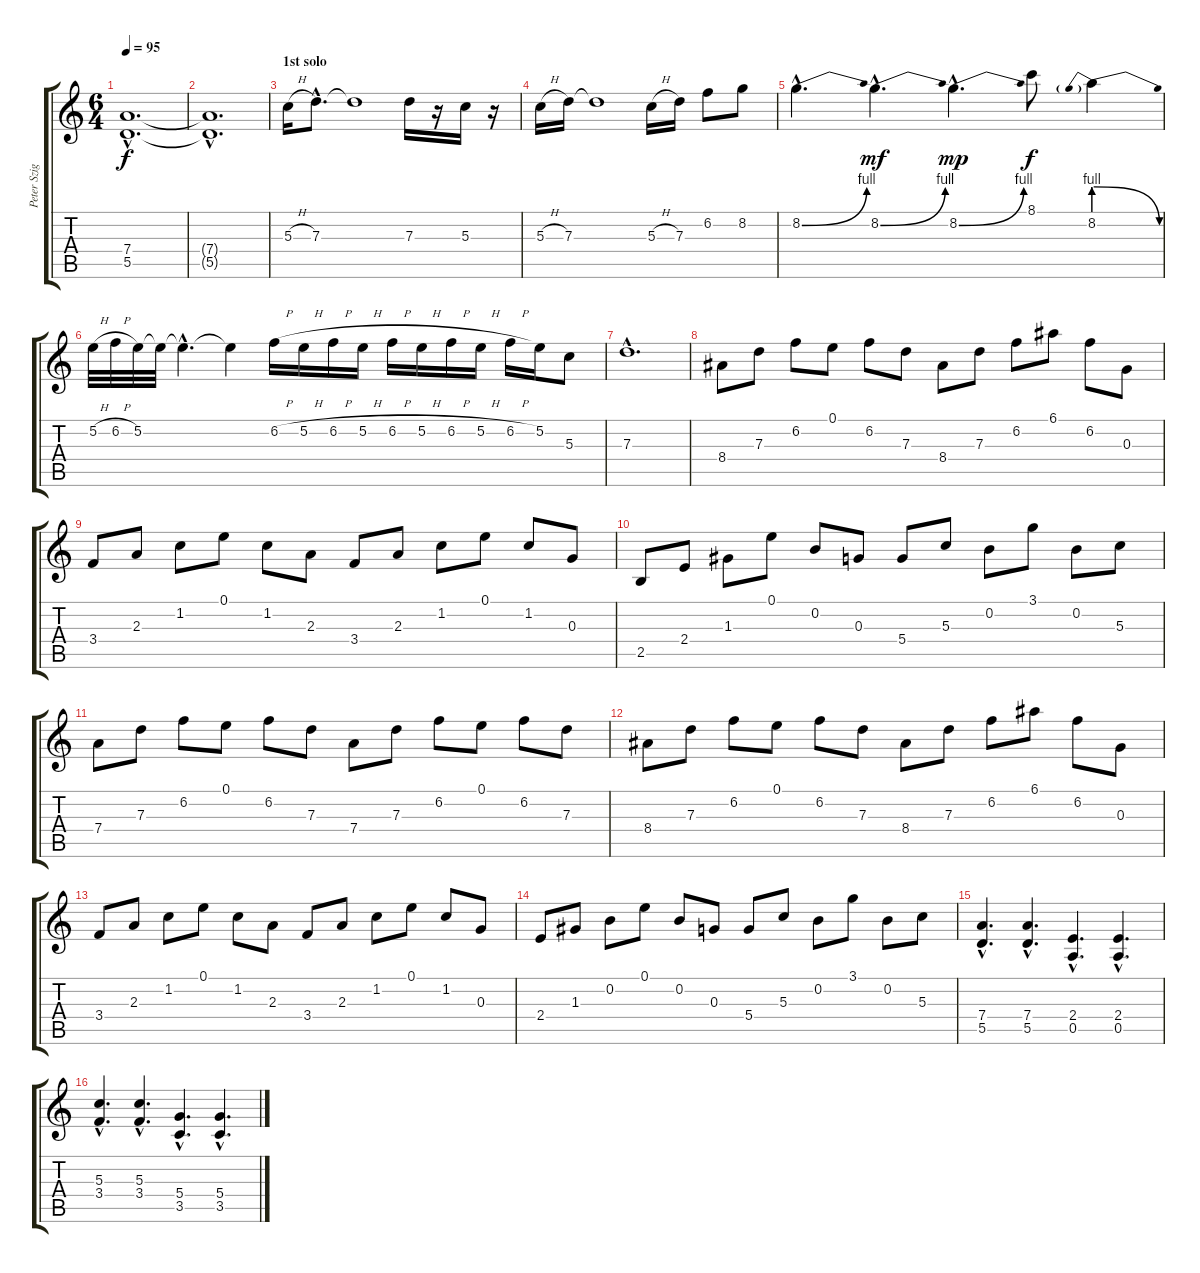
\track ("Peter Szigeti" "Peter Szig") {instrument electricguitarclean}
\staff {score tabs}
\tuning (E4 B3 G3 D3 A2 E2) {hide}
\ts (6 4)
\tempo 95
\clef g2
\ks c
(7.4{hac} 5.5{hac}).1{d dy f volume 5} |
(7.4{hac t} 5.5{hac t}).1{d} |
\section ("" "1st solo")
5.3{h}.16{volume 14 instrument distortionguitar} 7.3{hac}.8{d volume 7} 7.3{t}.1 7.3.16{volume 14} r.16 5.3.16 r.16 |
5.3{h}.16 7.3.16{volume 7} 7.3{t}.1 5.3{h}.16{volume 14} 7.3.16 6.2.8 8.2.8 |
8.2{be (bend 0 0 60 4) hac}.4{d} 8.2{be (bend 0 0 60 4) hac}.4{d dy mf} 8.2{be (bend 0 0 60 4) hac}.4{d dy mp} 8.1.8{dy f} 8.2{be (prebendrelease 0 4 60 0)}.4 |
5.2{h}.32 6.2{h}.32 5.2.32 5.2{t}.32 5.2{hac t}.4{d} 5.2{t}.4 6.2{h}.16 5.2{h}.16 6.2{h}.16 5.2{h}.16 6.2{h}.16 5.2{h}.16 6.2{h}.16 5.2{h}.16 6.2{h}.16 5.2.16 5.3.8 |
7.3{hac}.1{d volume 2} |
8.4.8{volume 14 instrument electricguitarclean} 7.3.8 6.2.8 0.1.8 6.2.8 7.3.8 8.4.8 7.3.8 6.2.8 6.1.8 6.2.8 0.3.8 |
3.4.8 2.3.8 1.2.8 0.1.8 1.2.8 2.3.8 3.4.8 2.3.8 1.2.8 0.1.8 1.2.8 0.3.8 |
2.5.8 2.4.8 1.3.8 0.1.8 0.2.8 0.3.8 5.4.8 5.3.8 0.2.8 3.1.8 0.2.8 5.3.8 |
7.4.8 7.3.8 6.2.8 0.1.8 6.2.8 7.3.8 7.4.8 7.3.8 6.2.8 0.1.8 6.2.8 7.3.8 |
8.4.8 7.3.8 6.2.8 0.1.8 6.2.8 7.3.8 8.4.8 7.3.8 6.2.8 6.1.8 6.2.8 0.3.8 |
3.4.8 2.3.8 1.2.8 0.1.8 1.2.8 2.3.8 3.4.8 2.3.8 1.2.8 0.1.8 1.2.8 0.3.8 |
2.4.8 1.3.8 0.2.8 0.1.8 0.2.8 0.3.8 5.4.8 5.3.8 0.2.8 3.1.8 0.2.8 5.3.8 |
(7.4{hac} 5.5{hac}).4{d instrument distortionguitar} (7.4{hac} 5.5{hac}).4{d} (2.4{hac} 0.5{hac}).4{d} (2.4{hac} 0.5{hac}).4{d} |
(5.3{hac} 3.4{hac}).4{d} (5.3{hac} 3.4{hac}).4{d} (5.4{hac} 3.5{hac}).4{d} (5.4{hac} 3.5{hac}).4{d}
